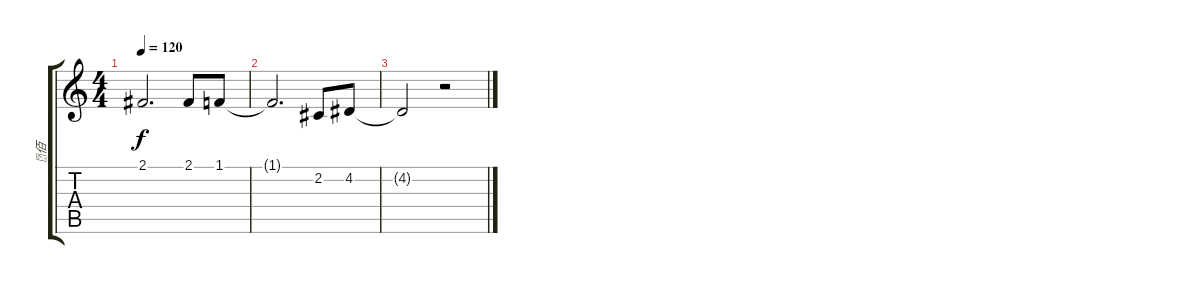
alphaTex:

\track ("佰" "佰") {instrument oboe}
\staff {score tabs}
\tuning (E4 B3 G3 D3 A2 E2) {hide}
\ts (4 4)
\tempo 120
\clef g2
\ks c
2.1{t}.2{d dy f} 2.1.8 1.1.8 |
1.1{t}.2{d} 2.2.8 4.2.8 |
4.2{t}.2 r.2
